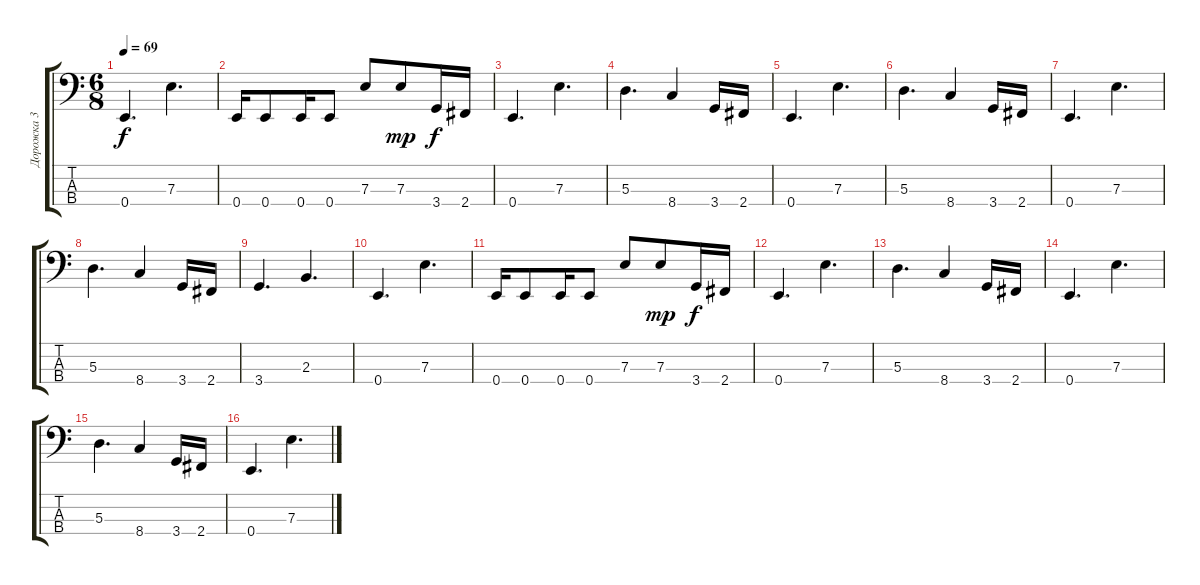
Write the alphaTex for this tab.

\track ("Дорожка 3" "Дорожка 3") {instrument electricbassfinger}
\staff {score tabs}
\tuning (G2 D2 A1 E1) {hide}
\ts (6 8)
\tempo 69
\clef f4
\ks c
0.4.4{d dy f} 7.3.4{d} |
0.4.16 0.4.8 0.4.16 0.4.8 7.3.8 7.3.8{dy mp} 3.4.16{dy f} 2.4.16 |
0.4.4{d} 7.3.4{d} |
5.3.4{d} 8.4.4 3.4.16 2.4.16 |
0.4.4{d} 7.3.4{d} |
5.3.4{d} 8.4.4 3.4.16 2.4.16 |
0.4.4{d} 7.3.4{d} |
5.3.4{d} 8.4.4 3.4.16 2.4.16 |
3.4.4{d} 2.3.4{d} |
0.4.4{d} 7.3.4{d} |
0.4.16 0.4.8 0.4.16 0.4.8 7.3.8 7.3.8{dy mp} 3.4.16{dy f} 2.4.16 |
0.4.4{d} 7.3.4{d} |
5.3.4{d} 8.4.4 3.4.16 2.4.16 |
0.4.4{d} 7.3.4{d} |
5.3.4{d} 8.4.4 3.4.16 2.4.16 |
0.4.4{d} 7.3.4{d}
